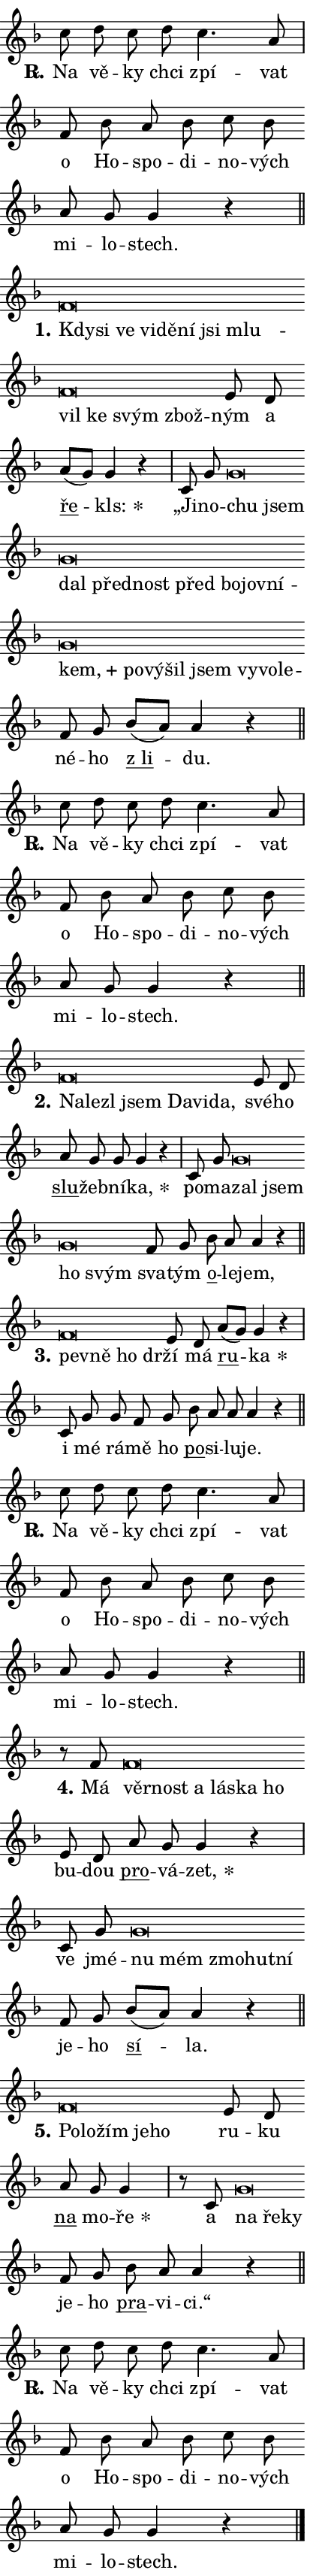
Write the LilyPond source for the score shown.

\version "2.24.0"
\header { tagline = "" }
\paper {
  indent = 0\cm
  top-margin = 0\cm
  right-margin = 0.13\cm % to fit lyric hyphens
  bottom-margin = 0\cm
  left-margin = 0\cm
  paper-width = 7\cm
  page-breaking = #ly:one-page-breaking
  system-system-spacing.basic-distance = #11
  score-system-spacing.basic-distance = #11
  ragged-last = ##f
}


%% Author: Thomas Morley
%% https://lists.gnu.org/archive/html/lilypond-user/2020-05/msg00002.html
#(define (line-position grob)
"Returns position of @var[grob} in current system:
   @code{'start}, if at first time-step
   @code{'end}, if at last time-step
   @code{'middle} otherwise
"
  (let* ((col (ly:item-get-column grob))
         (ln (ly:grob-object col 'left-neighbor))
         (rn (ly:grob-object col 'right-neighbor))
         (col-to-check-left (if (ly:grob? ln) ln col))
         (col-to-check-right (if (ly:grob? rn) rn col))
         (break-dir-left
           (and
             (ly:grob-property col-to-check-left 'non-musical #f)
             (ly:item-break-dir col-to-check-left)))
         (break-dir-right
           (and
             (ly:grob-property col-to-check-right 'non-musical #f)
             (ly:item-break-dir col-to-check-right))))
        (cond ((eqv? 1 break-dir-left) 'start)
              ((eqv? -1 break-dir-right) 'end)
              (else 'middle))))

#(define (tranparent-at-line-position vctor)
  (lambda (grob)
  "Relying on @code{line-position} select the relevant enry from @var{vctor}.
Used to determine transparency,"
    (case (line-position grob)
      ((end) (not (vector-ref vctor 0)))
      ((middle) (not (vector-ref vctor 1)))
      ((start) (not (vector-ref vctor 2))))))

noteHeadBreakVisibility =
#(define-music-function (break-visibility)(vector?)
"Makes @code{NoteHead}s transparent relying on @var{break-visibility}"
#{
  \override NoteHead.transparent =
    #(tranparent-at-line-position break-visibility)
#})

#(define delete-ledgers-for-transparent-note-heads
  (lambda (grob)
    "Reads whether a @code{NoteHead} is transparent.
If so this @code{NoteHead} is removed from @code{'note-heads} from
@var{grob}, which is supposed to be @code{LedgerLineSpanner}.
As a result ledgers are not printed for this @code{NoteHead}"
    (let* ((nhds-array (ly:grob-object grob 'note-heads))
           (nhds-list
             (if (ly:grob-array? nhds-array)
                 (ly:grob-array->list nhds-array)
                 '()))
           ;; Relies on the transparent-property being done before
           ;; Staff.LedgerLineSpanner.after-line-breaking is executed.
           ;; This is fragile ...
           (to-keep
             (remove
               (lambda (nhd)
                 (ly:grob-property nhd 'transparent #f))
               nhds-list)))
      ;; TODO find a better method to iterate over grob-arrays, similiar
      ;; to filter/remove etc for lists
      ;; For now rebuilt from scratch
      (set! (ly:grob-object grob 'note-heads)  '())
      (for-each
        (lambda (nhd)
          (ly:pointer-group-interface::add-grob grob 'note-heads nhd))
        to-keep))))

squashNotes = {
  \override NoteHead.X-extent = #'(-0.2 . 0.2)
  \override NoteHead.Y-extent = #'(-0.75 . 0)
  \override NoteHead.stencil =
    #(lambda (grob)
       (let ((pos (ly:grob-property grob 'staff-position)))
         (begin
           (if (< pos -7) (display "ERROR: Lower brevis then expected\n") (display ""))
           (if (<= pos -6) ly:text-interface::print ly:note-head::print))))
}
unSquashNotes = {
  \revert NoteHead.X-extent
  \revert NoteHead.Y-extent
  \revert NoteHead.stencil
}

hideNotes = \noteHeadBreakVisibility #begin-of-line-visible
unHideNotes = \noteHeadBreakVisibility #all-visible

% work-around for resetting accidentals
% https://lilypond.org/doc/v2.23/Documentation/notation/displaying-rhythms#unmetered-music
cadenzaMeasure = {
  \cadenzaOff
  \partial 1024 s1024
  \cadenzaOn
}

#(define-markup-command (accent layout props text) (markup?)
  "Underline accented syllable"
  (interpret-markup layout props
    #{\markup \override #'(offset . 4.3) \underline { #text }#}))

responsum = \markup \concat {
  "R" \hspace #-1.05 \path #0.1 #'((moveto 0 0.07) (lineto 0.9 0.8)) \hspace #0.05 "."
}

spaceSize = #0.6828661417322834 % exact space size for TeX Gyre Schola

\layout {
  \context {
    \Staff
    \remove "Time_signature_engraver"
    \override LedgerLineSpanner.after-line-breaking = #delete-ledgers-for-transparent-note-heads
  }
  \context {
    \Lyrics {
      \override LyricSpace.minimum-distance = \spaceSize
      \override LyricText.font-name = #"TeX Gyre Schola"
      \override LyricText.font-size = 1
      \override StanzaNumber.font-name = #"TeX Gyre Schola Bold"
      \override StanzaNumber.font-size = 1
    }
  }
  \context {
    \Score 
    \override NoteHead.text =
      #(lambda (grob) 
        (let ((pos (ly:grob-property grob 'staff-position)))
          #{\markup {
            \combine
              \halign #-0.55 \raise #(if (= pos -6) 0 0.5) \override #'(thickness . 2) \draw-line #'(3.2 . 0)
              \musicglyph "noteheads.sM1"
          }#}))
  }
}

% magnetic-lyrics.ily
%
%   written by
%     Jean Abou Samra <jean@abou-samra.fr>
%     Werner Lemberg <wl@gnu.org>
%
%   adapted by
%     Jiri Hon <jiri.hon@gmail.com>
%
% Version 2022-Apr-15

% https://www.mail-archive.com/lilypond-user@gnu.org/msg149350.html

#(define (Left_hyphen_pointer_engraver context)
   "Collect syllable-hyphen-syllable occurrences in lyrics and store
them in properties.  This engraver only looks to the left.  For
example, if the lyrics input is @code{foo -- bar}, it does the
following.

@itemize @bullet
@item
Set the @code{text} property of the @code{LyricHyphen} grob between
@q{foo} and @q{bar} to @code{foo}.

@item
Set the @code{left-hyphen} property of the @code{LyricText} grob with
text @q{foo} to the @code{LyricHyphen} grob between @q{foo} and
@q{bar}.
@end itemize

Use this auxiliary engraver in combination with the
@code{lyric-@/text::@/apply-@/magnetic-@/offset!} hook."
   (let ((hyphen #f)
         (text #f))
     (make-engraver
      (acknowledgers
       ((lyric-syllable-interface engraver grob source-engraver)
        (set! text grob)))
      (end-acknowledgers
       ((lyric-hyphen-interface engraver grob source-engraver)
        ;(when (not (grob::has-interface grob 'lyric-space-interface))
          (set! hyphen grob)));)
      ((stop-translation-timestep engraver)
       (when (and text hyphen)
         (ly:grob-set-object! text 'left-hyphen hyphen))
       (set! text #f)
       (set! hyphen #f)))))

#(define (lyric-text::apply-magnetic-offset! grob)
   "If the space between two syllables is less than the value in
property @code{LyricText@/.details@/.squash-threshold}, move the right
syllable to the left so that it gets concatenated with the left
syllable.

Use this function as a hook for
@code{LyricText@/.after-@/line-@/breaking} if the
@code{Left_@/hyphen_@/pointer_@/engraver} is active."
   (let ((hyphen (ly:grob-object grob 'left-hyphen #f)))
     (when hyphen
       (let ((left-text (ly:spanner-bound hyphen LEFT)))
         (when (grob::has-interface left-text 'lyric-syllable-interface)
           (let* ((common (ly:grob-common-refpoint grob left-text X))
                  (this-x-ext (ly:grob-extent grob common X))
                  (left-x-ext
                   (begin
                     ;; Trigger magnetism for left-text.
                     (ly:grob-property left-text 'after-line-breaking)
                     (ly:grob-extent left-text common X)))
                  ;; `delta` is the gap width between two syllables.
                  (delta (- (interval-start this-x-ext)
                            (interval-end left-x-ext)))
                  (details (ly:grob-property grob 'details))
                  (threshold (assoc-get 'squash-threshold details 0.2)))
             (when (< delta threshold)
               (let* (;; We have to manipulate the input text so that
                      ;; ligatures crossing syllable boundaries are not
                      ;; disabled.  For languages based on the Latin
                      ;; script this is essentially a beautification.
                      ;; However, for non-Western scripts it can be a
                      ;; necessity.
                      (lt (ly:grob-property left-text 'text))
                      (rt (ly:grob-property grob 'text))
                      (is-space (grob::has-interface hyphen 'lyric-space-interface))
                      (space (if is-space " " ""))
                      (extra-delta (if is-space spaceSize 0))
                      ;; Append new syllable.
                      (ltrt-space (if (and (string? lt) (string? rt))
                                (string-append lt space rt)
                                (make-concat-markup (list lt space rt))))
                      ;; Right-align `ltrt` to the right side.
                      (ltrt-space-markup (grob-interpret-markup
                               grob
                               (make-translate-markup
                                (cons (interval-length this-x-ext) 0)
                                (make-right-align-markup ltrt-space)))))
                 (begin
                   ;; Don't print `left-text`.
                   (ly:grob-set-property! left-text 'stencil #f)
                   ;; Set text and stencil (which holds all collected
                   ;; syllables so far) and shift it to the left.
                   (ly:grob-set-property! grob 'text ltrt-space)
                   (ly:grob-set-property! grob 'stencil ltrt-space-markup)
                   (ly:grob-translate-axis! grob (- (- delta extra-delta)) X))))))))))


#(define (lyric-hyphen::displace-bounds-first grob)
   ;; Make very sure this callback isn't triggered too early.
   (let ((left (ly:spanner-bound grob LEFT))
         (right (ly:spanner-bound grob RIGHT)))
     (ly:grob-property left 'after-line-breaking)
     (ly:grob-property right 'after-line-breaking)
     (ly:lyric-hyphen::print grob)))

squashThreshold = #0.4

\layout {
  \context {
    \Lyrics
    \consists #Left_hyphen_pointer_engraver
    \override LyricText.after-line-breaking =
      #lyric-text::apply-magnetic-offset!
    \override LyricHyphen.stencil = #lyric-hyphen::displace-bounds-first
    \override LyricText.details.squash-threshold = \squashThreshold
    \override LyricHyphen.minimum-distance = 0
    \override LyricHyphen.minimum-length = \squashThreshold
  }
}

squashText = \override LyricText.details.squash-threshold = 9999
unSquashText = \override LyricText.details.squash-threshold = \squashThreshold

leftText = \override LyricText.self-alignment-X = #LEFT
unLeftText = \revert LyricText.self-alignment-X

starOffset = #(lambda (grob) 
                (let ((x_offset (ly:self-alignment-interface::aligned-on-x-parent grob)))
                  (if (= x_offset 0) 0 (+ x_offset 1.2))))

star = #(define-music-function (syllable)(string?)
"Append star separator at the end of a syllable"
#{
  \once \override LyricText.X-offset = #starOffset
  \lyricmode { \markup {
    #syllable
    \override #'((font-name . "TeX Gyre Schola Bold")) \hspace #0.2 \lower #0.65 \larger "*"
  } }
#})

starAccent = #(define-music-function (syllable)(string?)
"Append star separator at the end of a syllable and make accent"
#{
  \once \override LyricText.X-offset = #starOffset
  \lyricmode { \markup {
    \accent #syllable
    \override #'((font-name . "TeX Gyre Schola Bold")) \hspace #0.2 \lower #0.65 \larger "*"
  } }
#})

breath = #(define-music-function (syllable)(string?)
"Append breathing indicator at the end of a syllable"
#{
  \lyricmode { \markup { #syllable "+" } }
#})

optionalBreath = #(define-music-function (syllable)(string?)
"Append optional breathing indicator at the end of a syllable"
#{
  \lyricmode { \markup { #syllable "(+)" } }
#})


\score {
    <<
        \new Voice = "melody" { \cadenzaOn \key f \major \relative { c''8 d c d c4. a8 \cadenzaMeasure \bar "|" f bes a bes \bar "" c bes \bar "" a g g4 r \cadenzaMeasure \bar "||" \break } }
        \new Lyrics \lyricsto "melody" { \lyricmode { \set stanza = \responsum
Na vě -- ky chci zpí -- vat o Ho -- spo -- di -- no -- vých mi -- lo -- stech. } }
    >>
    \layout {}
}

\score {
    <<
        \new Voice = "melody" { \cadenzaOn \key f \major \relative { \squashNotes f'\breve*1/16 \hideNotes \breve*1/16 \bar "" \breve*1/16 \bar "" \breve*1/16 \bar "" \breve*1/16 \bar "" \breve*1/16 \bar "" \breve*1/16 \bar "" \breve*1/16 \bar "" \breve*1/16 \bar "" \breve*1/16 \bar "" \breve*1/16 \breve*1/16 \bar "" \unHideNotes \unSquashNotes e8 d \bar "" a'[( g)] g4 r \cadenzaMeasure \bar "|" c,8 g' \bar "" \squashNotes g\breve*1/16 \hideNotes \breve*1/16 \bar "" \breve*1/16 \bar "" \breve*1/16 \bar "" \breve*1/16 \bar "" \breve*1/16 \bar "" \breve*1/16 \bar "" \breve*1/16 \bar "" \breve*1/16 \bar "" \breve*1/16 \bar "" \breve*1/16 \bar "" \breve*1/16 \bar "" \breve*1/16 \bar "" \breve*1/16 \bar "" \breve*1/16 \bar "" \breve*1/16 \breve*1/16 \bar "" \unHideNotes \unSquashNotes f8 g \bar "" bes[( a)] a4 r \cadenzaMeasure \bar "||" \break } }
        \new Lyrics \lyricsto "melody" { \lyricmode { \set stanza = "1."
\leftText Kdy -- \squashText si ve vi -- dě -- ní jsi mlu -- vil ke svým zbož -- \unLeftText \unSquashText ným a \markup \accent ře -- \star kls: „Ji -- no -- \leftText chu \squashText jsem dal před -- nost před bo -- jov -- ní -- \breath "kem," po -- vý -- šil jsem vy -- vo -- le -- \unLeftText \unSquashText né -- ho \markup \accent "z li" -- du. } }
    >>
    \layout {}
}

\score {
    <<
        \new Voice = "melody" { \cadenzaOn \key f \major \relative { c''8 d c d c4. a8 \cadenzaMeasure \bar "|" f bes a bes \bar "" c bes \bar "" a g g4 r \cadenzaMeasure \bar "||" \break } }
        \new Lyrics \lyricsto "melody" { \lyricmode { \set stanza = \responsum
Na vě -- ky chci zpí -- vat o Ho -- spo -- di -- no -- vých mi -- lo -- stech. } }
    >>
    \layout {}
}

\score {
    <<
        \new Voice = "melody" { \cadenzaOn \key f \major \relative { \squashNotes f'\breve*1/16 \hideNotes \breve*1/16 \bar "" \breve*1/16 \bar "" \breve*1/16 \bar "" \breve*1/16 \bar "" \breve*1/16 \breve*1/16 \bar "" \unHideNotes \unSquashNotes e8 d \bar "" a' g g g4 r \cadenzaMeasure \bar "|" c,8 g' \bar "" \squashNotes g\breve*1/16 \hideNotes \breve*1/16 \bar "" \breve*1/16 \breve*1/16 \bar "" \unHideNotes \unSquashNotes f8 g \bar "" bes a a4 r \cadenzaMeasure \bar "||" \break } }
        \new Lyrics \lyricsto "melody" { \lyricmode { \set stanza = "2."
\leftText Na -- \squashText le -- zl jsem Da -- vi -- da, \unLeftText \unSquashText své -- ho \markup \accent slu -- žeb -- ní -- \star ka, po -- ma -- \leftText zal \squashText jsem ho svým \unLeftText \unSquashText sva -- tým \markup \accent o -- le -- jem, } }
    >>
    \layout {}
}

\score {
    <<
        \new Voice = "melody" { \cadenzaOn \key f \major \relative { \squashNotes f'\breve*1/16 \hideNotes \breve*1/16 \bar "" \breve*1/16 \breve*1/16 \bar "" \unHideNotes \unSquashNotes e8 d \bar "" a'[( g)] g4 r \cadenzaMeasure \bar "|" c,8 g' \bar "" g f8 g \bar "" bes a a a4 r \cadenzaMeasure \bar "||" \break } }
        \new Lyrics \lyricsto "melody" { \lyricmode { \set stanza = "3."
\leftText pev -- \squashText ně ho dr -- \unLeftText \unSquashText ží má \markup \accent ru -- \star ka i mé rá -- mě ho \markup \accent po -- si -- lu -- je. } }
    >>
    \layout {}
}

\score {
    <<
        \new Voice = "melody" { \cadenzaOn \key f \major \relative { c''8 d c d c4. a8 \cadenzaMeasure \bar "|" f bes a bes \bar "" c bes \bar "" a g g4 r \cadenzaMeasure \bar "||" \break } }
        \new Lyrics \lyricsto "melody" { \lyricmode { \set stanza = \responsum
Na vě -- ky chci zpí -- vat o Ho -- spo -- di -- no -- vých mi -- lo -- stech. } }
    >>
    \layout {}
}

\score {
    <<
        \new Voice = "melody" { \cadenzaOn \key f \major \relative { r8 f'8 \squashNotes f\breve*1/16 \hideNotes \breve*1/16 \bar "" \breve*1/16 \bar "" \breve*1/16 \bar "" \breve*1/16 \breve*1/16 \bar "" \unHideNotes \unSquashNotes e8 d \bar "" a' g g4 r \cadenzaMeasure \bar "|" c,8 g' \bar "" \squashNotes g\breve*1/16 \hideNotes \breve*1/16 \bar "" \breve*1/16 \bar "" \breve*1/16 \breve*1/16 \bar "" \unHideNotes \unSquashNotes f8 g \bar "" bes[( a)] a4 r \cadenzaMeasure \bar "||" \break } }
        \new Lyrics \lyricsto "melody" { \lyricmode { \set stanza = "4."
Má \leftText věr -- \squashText nost a lá -- ska ho \unLeftText \unSquashText bu -- dou \markup \accent pro -- vá -- \star zet, ve jmé -- \leftText nu \squashText mém zmo -- hut -- ní \unLeftText \unSquashText je -- ho \markup \accent sí -- la. } }
    >>
    \layout {}
}

\score {
    <<
        \new Voice = "melody" { \cadenzaOn \key f \major \relative { \squashNotes f'\breve*1/16 \hideNotes \breve*1/16 \bar "" \breve*1/16 \bar "" \breve*1/16 \breve*1/16 \bar "" \unHideNotes \unSquashNotes e8 d \bar "" a' g g4 \cadenzaMeasure \bar "|" r8 c,8 \squashNotes g'\breve*1/16 \hideNotes \breve*1/16 \breve*1/16 \bar "" \unHideNotes \unSquashNotes f8 g \bar "" bes a a4 r \cadenzaMeasure \bar "||" \break } }
        \new Lyrics \lyricsto "melody" { \lyricmode { \set stanza = "5."
\leftText Po -- \squashText lo -- žím je -- ho \unLeftText \unSquashText ru -- ku \markup \accent na mo -- \star ře a \leftText na \squashText ře -- ky \unLeftText \unSquashText je -- ho \markup \accent pra -- vi -- ci.“ } }
    >>
    \layout {}
}

\score {
    <<
        \new Voice = "melody" { \cadenzaOn \key f \major \relative { c''8 d c d c4. a8 \cadenzaMeasure \bar "|" f bes a bes \bar "" c bes \bar "" a g g4 r \cadenzaMeasure \bar "||" \break } \bar "|." }
        \new Lyrics \lyricsto "melody" { \lyricmode { \set stanza = \responsum
Na vě -- ky chci zpí -- vat o Ho -- spo -- di -- no -- vých mi -- lo -- stech. } }
    >>
    \layout {}
}
